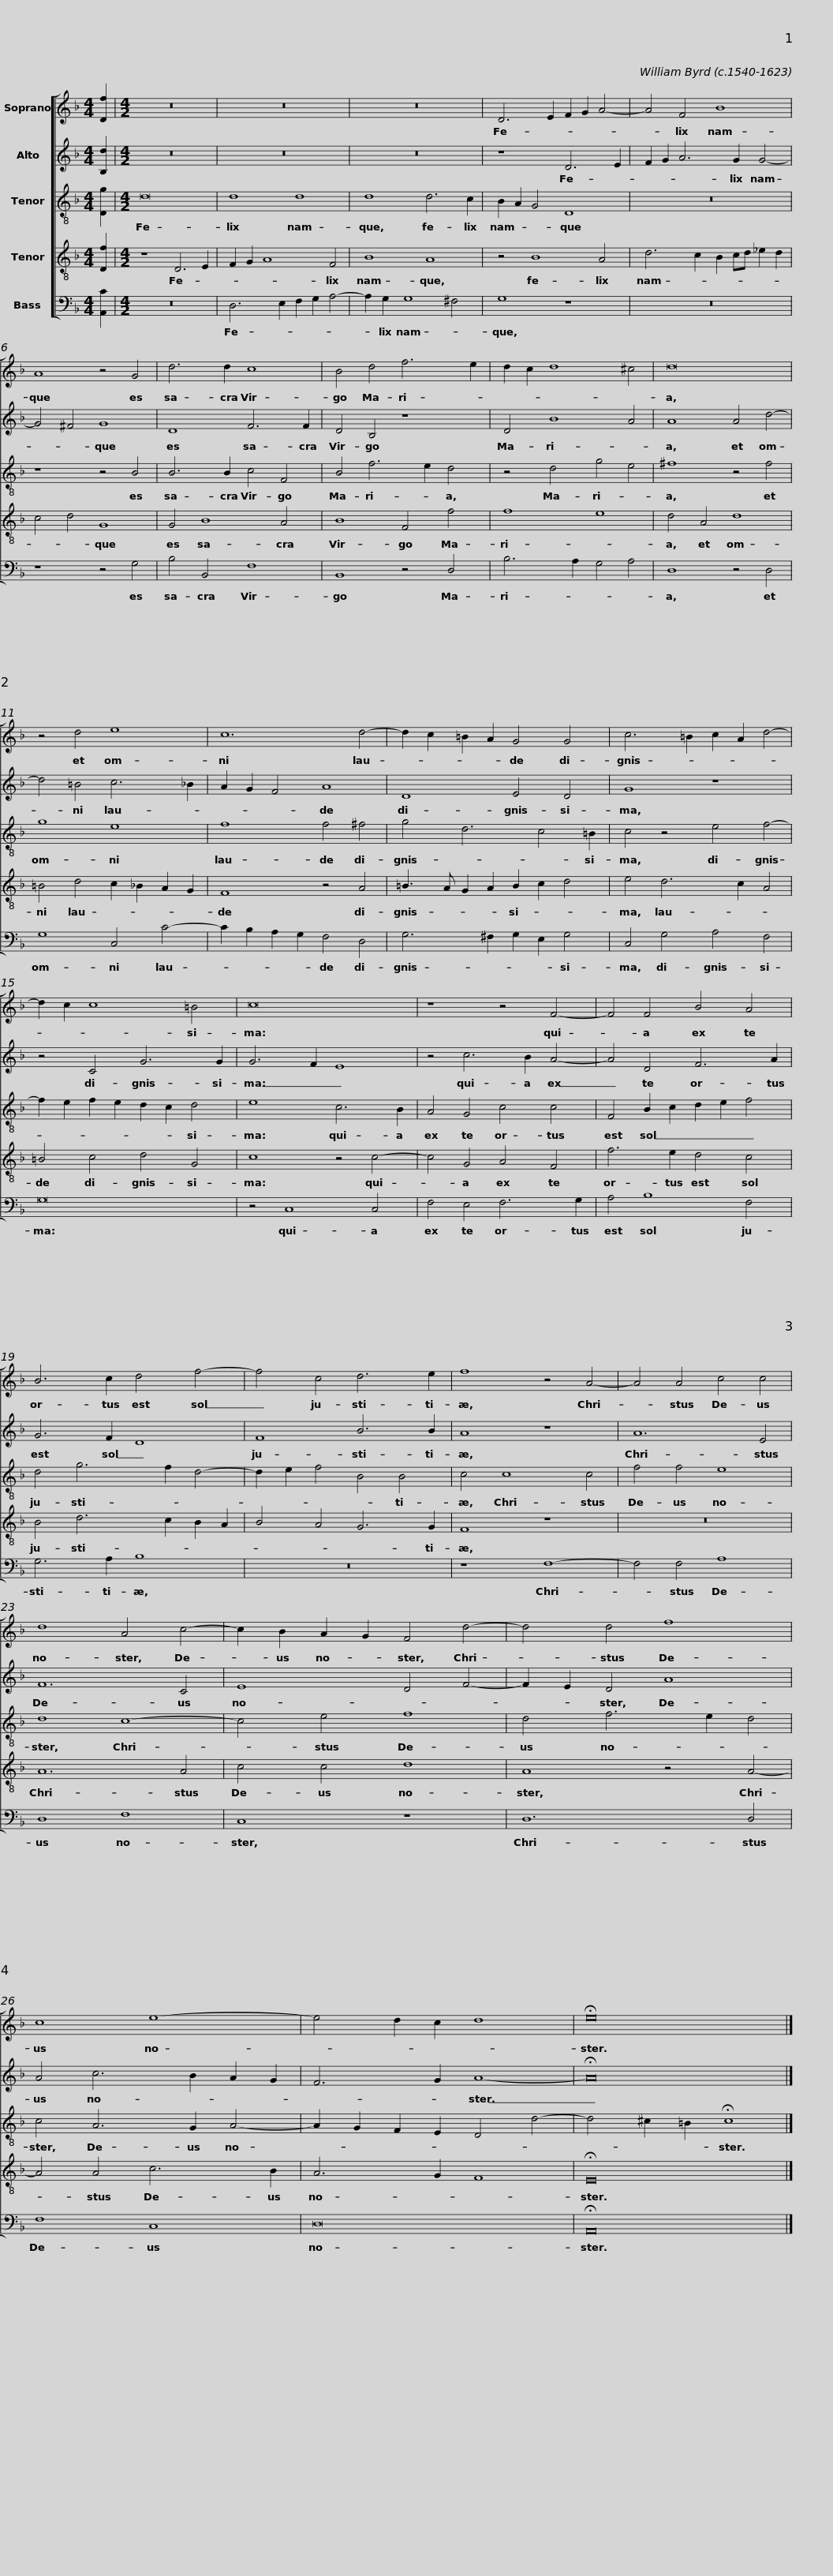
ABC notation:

X:1
%%score [ 1 2 3 4 5 ]
L:1/8
M:4/4
I:linebreak $
K:F
V:1 treble
V:2 treble
V:3 treble-8 transpose=-12
V:4 treble-8 transpose=-12
V:5 bass
V:1
 [Df]2 |[M:4/2] z16 | z16 | z16 | D6 E2 F2 G2 A4- |$ %5
 A4 F4 B8 | A8 z4 G4 | d6 d2 c8 | B4 d4 f6 e2 |$ d2 c2 d8 ^c4 | %10
 d16 | z4 d4 e8 | c12 d4- |$ d2 c2 =B2 A2 G4 G4 | c6 =B2 c2 A2 d4- | %15
 d2 c2 c8 =B4 | c16 |$ z8 z4 F4- | F4 F4 B4 A4 | B6 c2 d4 f4- | %20
 f4 c4 d6 e2 |$ f8 z4 A4- | A4 A4 c4 c4 | d8 A4 c4- | c2 B2 A2 G2 F4 d4- |$ %25
 d4 d4 f8 | c8 e8- | e4 d2 c2 d8 | !fermata!e16 |] %29
V:2
 [B,d]2 |[M:4/2] z16 | z16 | z16 | z8 D6 E2 |$ %5
 F2 G2 A6 G2 G4- | G4 ^F4 G8 | D8 F6 F2 | D4 B,4 z8 |$ D4 B8 A4 | %10
 A8 A4 d4- | d4 =B4 c6 _B2 | A2 G2 F4 A8 |$ D8 E4 D4 | G8 z8 | %15
 z4 C4 G6 G2 | G6 F2 E8 |$ z4 c6 B2 A4- | A4 D4 F6 A2 | G6 F2 D8 | %20
 F8 B6 B2 |$ A8 z8 | A12 E4 | F12 C4 | E8 D4 F4- |$ %25
 F2 E2 D4 A8 | A4 c6 B2 A2 G2 | F6 G2 A8- | !fermata!A16 |] %29
V:3
 [Dg]2 |[M:4/2] d16 | d8 d8 | d8 d6 c2 | B2 A2 G4 D8 |$ %5
 z16 | z8 z4 B4 | B6 B2 c4 F4 | B4 f6 e2 d4 |$ z4 d4 g4 e4 | %10
 ^f8 z4 f4 | g8 e8 | f8 f4 ^f4 |$ g4 d6 c4 =B2 | c4 z4 e4 f4- | %15
 f2 e2 f2 e2 d2 c2 d4 | e8 c6 B2 |$ A4 G4 c4 c4 | F4 B2 c2 d2 e2 f4 | d4 g6 f2 d4- | %20
 d2 e2 f4 B4 B4 |$ c4 c8 c4 | f4 f4 e8 | d8 c8- | c4 e4 f8 |$ %25
 d4 f6 e2 d4 | c4 A6 G2 A4- | A2 G2 F2 E2 D4 d4- | d4 ^c2 =B2 !fermata!c8 |] %29
V:4
 [Df]2 |[M:4/2] z8 D6 E2 | F2 G2 A8 F4 | B8 A8 | z4 B8 A4 |$ %5
 d6 c2 B2 cd _e2 d2 | c4 d4 G8 | G4 B8 A4 | B8 F4 f4 |$ f8 e8 | %10
 d4 A4 d8 | =B4 d4 c2 _B2 A2 G2 | F8 z4 A4 |$ =B3 A G2 A2 B2 c2 d4 | e4 d6 c2 A4 | %15
 =B4 c4 d4 G4 | c8 z4 c4- |$ c4 G4 A4 F4 | f6 e2 d4 c4 | B4 d6 c2 B2 A2 | %20
 B4 A4 G6 G2 |$ F8 z8 | z16 | A12 A4 | c4 c4 d8 |$ %25
 A8 z4 A4- | A4 A4 c6 B2 | A6 G2 F8 | !fermata!E16 |] %29
V:5
 [A,,C]2 |[M:4/2] z16 | D,6 E,2 F,2 G,2 A,4- | A,2 G,2 G,8 ^F,4 | G,8 z8 |$ %5
 z16 | z8 z4 G,4 | B,4 B,,4 F,8 | B,,8 z4 D,4 |$ B,6 A,2 G,4 A,4 | %10
 D,8 z4 D,4 | G,8 C,4 C4- | C2 B,2 A,2 G,2 F,4 D,4 |$ G,6 ^F,2 G,2 E,2 G,4 | C,4 G,4 A,4 F,4 | %15
 G,16 | z4 C,8 C,4 |$ F,4 E,4 F,6 G,2 | A,4 B,8 F,4 | G,6 A,2 B,8 | %20
 z16 |$ z8 F,8- | F,4 F,4 A,8 | D,8 F,8 | C,8 z8 |$ %25
 D,12 D,4 | F,8 C,8 | D,16 | !fermata!A,,16 |] %29
